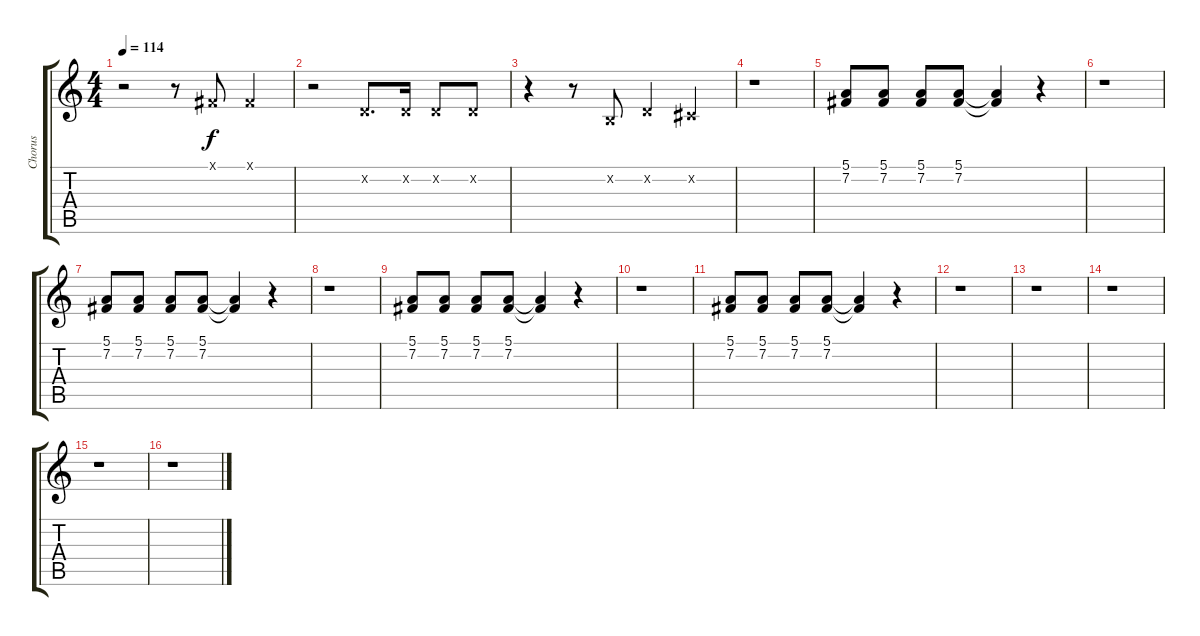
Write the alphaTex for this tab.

\track ("Chorus" "Chorus") {instrument lead1square}
\staff {score tabs}
\tuning (E4 B3 G3 D3 A2 E2) {hide}
\ts (4 4)
\tempo 114
\clef g2
\ks c
r.2{dy f} r.8 2.1{x}.8 2.1{x}.4 |
r.2 3.2{x}.8{d} 3.2{x}.16 3.2{x}.8 3.2{x}.8 |
r.4 r.8 0.2{x}.8 3.2{x}.4 2.2{x}.4 |
r.1 |
(5.1 7.2).8 (5.1 7.2).8 (5.1 7.2).8 (5.1 7.2).8 (5.1{t} 7.2{t}).4 r.4 |
r.1 |
(5.1 7.2).8 (5.1 7.2).8 (5.1 7.2).8 (5.1 7.2).8 (5.1{t} 7.2{t}).4 r.4 |
r.1 |
(5.1 7.2).8 (5.1 7.2).8 (5.1 7.2).8 (5.1 7.2).8 (5.1{t} 7.2{t}).4 r.4 |
r.1 |
(5.1 7.2).8 (5.1 7.2).8 (5.1 7.2).8 (5.1 7.2).8 (5.1{t} 7.2{t}).4 r.4 |
r.1 |
r.1 |
r.1 |
r.1 |
r.1
